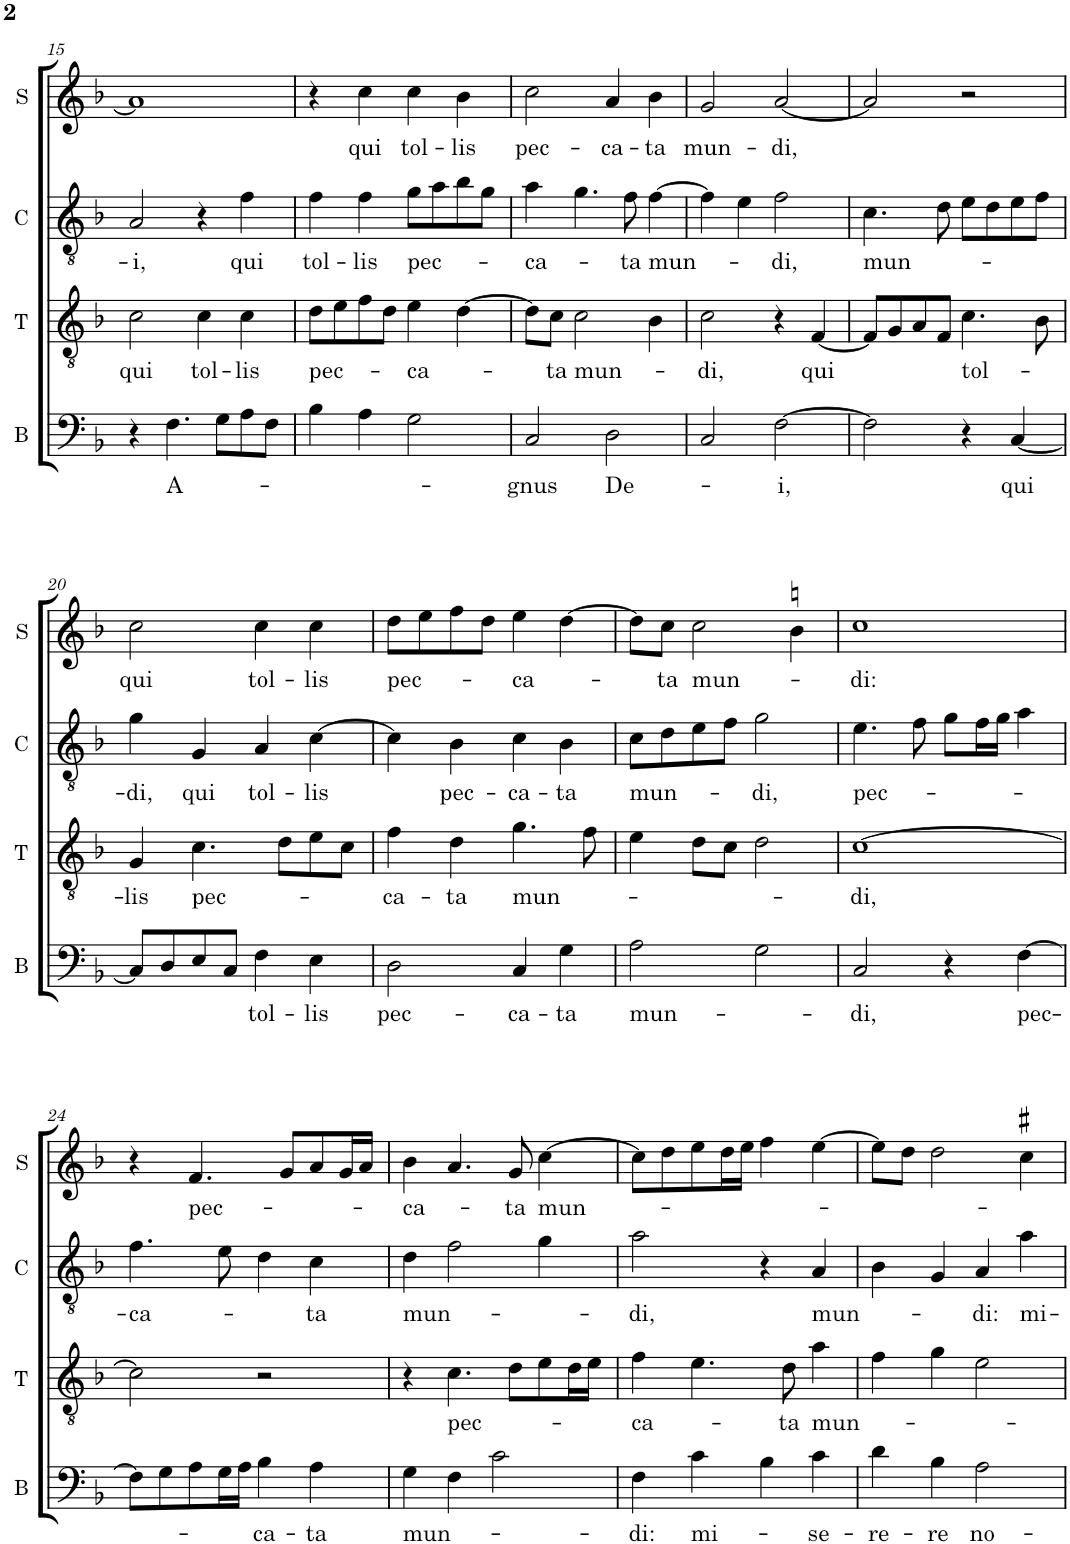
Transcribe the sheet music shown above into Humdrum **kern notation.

**kern	**text	**kern	**text	**kern	**text	**kern	**text
*part4	*part4	*part3	*part3	*part2	*part2	*part1	*part1
*staff4	*staff4	*staff3	*staff3	*staff2	*staff2	*staff1	*staff1
*I"B	*	*I"T	*	*I"C	*	*I"S	*
*I'B	*	*I'T	*	*I'C	*	*I'S	*
!!LO:PB:g=z
*clefF4	*	*clefGv2	*	*clefGv2	*	*clefG2	*
*k[b-]	*	*k[b-]	*	*k[b-]	*	*k[b-]	*
*M2/2	*	*M2/2	*	*M2/2	*	*M2/2	*
*met(c|)	*	*met(c|)	*	*met(c|)	*	*met(c|)	*
=15	=15	=15	=15	=15	=15	=15	=15
!	!	!	!LO:LY:b	!	!LO:LY:b	!	!
4r	.	2c\	qui	2A/	-i,	1a]	.
!	!LO:LY:b	!	!	!	!	!	!
4.F\	A-	.	.	.	.	.	.
!	!	!	!LO:LY:b	!	!	!	!
.	.	4c\	tol-	4r	.	.	.
8G\L	.	.	.	.	.	.	.
!	!	!	!LO:LY:b	!	!LO:LY:b	!	!
8A\	.	4c\	-lis	4f\	qui	.	.
8F\J	.	.	.	.	.	.	.
=16	=16	=16	=16	=16	=16	=16	=16
!	!	!	!LO:LY:b	!	!LO:LY:b	!	!
4B-\	.	8d\L	pec-	4f\	tol-	4r	.
.	.	8e\	.	.	.	.	.
!	!	!	!	!	!LO:LY:b	!	!LO:LY:b
4A\	.	8f\	.	4f\	-lis	4cc\	qui
.	.	8d\J	.	.	.	.	.
!	!	!	!LO:LY:b	!	!LO:LY:b	!	!LO:LY:b
2G\	.	4e\	-ca-	8g\L	pec-	4cc\	tol-
.	.	.	.	8a\	.	.	.
!	!	!	!	!	!	!	!LO:LY:b
.	.	[4d\	.	8b-\	.	4b-\	-lis
.	.	.	.	8g\J	.	.	.
=17	=17	=17	=17	=17	=17	=17	=17
!	!LO:LY:b	!	!	!	!LO:LY:b	!	!LO:LY:b
2C/	-gnus	8d\L]	.	4a\	ca-	2cc\	pec-
!	!	!	!LO:LY:b	!	!	!	!
.	.	8c\J	-ta	.	.	.	.
!	!	!	!LO:LY:b	!	!	!	!
.	.	2c\	mun-	4.g\	.	.	.
!	!LO:LY:b	!	!	!	!	!	!LO:LY:b
2D\	De-	.	.	.	.	4a/	-ca-
!	!	!	!	!	!LO:LY:b	!	!
.	.	.	.	8f\	-ta	.	.
!	!	!	!	!	!LO:LY:b	!	!LO:LY:b
.	.	4B-\	.	[4f\	-mun-	4b-\	-ta
=18	=18	=18	=18	=18	=18	=18	=18
!	!	!	!LO:LY:b	!	!	!	!LO:LY:b
2C/	.	2c\	-di,	4f\]	.	2g/	mun-
.	.	.	.	4e\	.	.	.
!	!LO:LY:b	!	!	!	!LO:LY:b	!	!LO:LY:b
[2F\	-i,	4r	.	2f\	-di,	[2a/	-di,
!	!	!	!LO:LY:b	!	!	!	!
.	.	[4F/	qui	.	.	.	.
=19	=19	=19	=19	=19	=19	=19	=19
!	!	!	!	!	!LO:LY:b	!	!
2F\]	.	8F/L]	.	4.c\	mun-	2a/]	.
.	.	8G/	.	.	.	.	.
.	.	8A/	.	.	.	.	.
.	.	8F/J	.	8d\	.	.	.
!	!	!	!LO:LY:b	!	!	!	!
4r	.	4.c\	tol-	8e\L	.	2r	.
.	.	.	.	8d\	.	.	.
!	!LO:LY:b	!	!	!	!	!	!
[4C/	qui	.	.	8e\	.	.	.
.	.	8B-\	.	8f\J	.	.	.
!!LO:LB:g=z
=20	=20	=20	=20	=20	=20	=20	=20
!	!	!	!LO:LY:b	!	!LO:LY:b	!	!LO:LY:b
8C/L]	.	4G/	-lis	4g\	-di,	2cc\	qui
8D/	.	.	.	.	.	.	.
!	!	!	!LO:LY:b	!	!LO:LY:b	!	!
8E/	.	4.c\	pec-	4G/	qui	.	.
8C/J	.	.	.	.	.	.	.
!	!LO:LY:b	!	!	!	!LO:LY:b	!	!LO:LY:b
4F\	tol-	.	.	4A/	tol-	4cc\	tol-
.	.	8d\L	.	.	.	.	.
!	!LO:LY:b	!	!	!	!LO:LY:b	!	!LO:LY:b
4E\	-lis	8e\	.	[4c\	-lis	4cc\	-lis
.	.	8c\J	.	.	.	.	.
=21	=21	=21	=21	=21	=21	=21	=21
!	!LO:LY:b	!	!LO:LY:b	!	!	!	!LO:LY:b
2D\	pec-	4f\	-ca-	4c\]	.	8dd\L	pec-
.	.	.	.	.	.	8ee\	.
!	!	!	!LO:LY:b	!	!LO:LY:b	!	!
.	.	4d\	-ta	4B-\	pec-	8ff\	.
.	.	.	.	.	.	8dd\J	.
!	!LO:LY:b	!	!LO:LY:b	!	!LO:LY:b	!	!LO:LY:b
4C/	-ca-	4.g\	mun-	4c\	-ca-	4ee\	ca-
!	!LO:LY:b	!	!	!	!LO:LY:b	!	!
4G\	-ta	.	.	4B-\	-ta	[4dd\	.
.	.	8f\	.	.	.	.	.
=22	=22	=22	=22	=22	=22	=22	=22
!	!LO:LY:b	!	!	!	!LO:LY:b	!	!
2A\	mun-	4e\	.	8c\L	mun-	8dd\L]	.
!	!	!	!	!	!	!	!LO:LY:b
.	.	.	.	8d\	.	8cc\J	-ta
!	!	!	!	!	!	!	!LO:LY:b
.	.	8d\L	.	8e\	.	2cc\	mun-
.	.	8c\J	.	8f\J	.	.	.
!	!	!	!	!	!LO:LY:b	!	!
2G\	.	2d\	.	2g\	-di,	.	.
.	.	.	.	.	.	4bn\	.
=23	=23	=23	=23	=23	=23	=23	=23
!	!LO:LY:b	!	!LO:LY:b	!	!LO:LY:b	!	!LO:LY:b
2C/	-di,	[1c	-di,	4.e\	pec-	1cc	-di:
.	.	.	.	8f\	.	.	.
4r	.	.	.	8g\L	.	.	.
.	.	.	.	16f\L	.	.	.
.	.	.	.	16g\JJ	.	.	.
!	!LO:LY:b	!	!	!	!	!	!
[4F\	pec-	.	.	4a\	.	.	.
!!LO:LB:g=z
=24	=24	=24	=24	=24	=24	=24	=24
!	!	!	!	!	!LO:LY:b	!	!
8F\L]	.	2c\]	.	4.f\	-ca-	4r	.
8G\	.	.	.	.	.	.	.
!	!	!	!	!	!	!	!LO:LY:b
8A\	.	.	.	.	.	4.f/	pec-
16G\L	.	.	.	8e\	.	.	.
16A\JJ	.	.	.	.	.	.	.
!	!LO:LY:b	!	!	!	!	!	!
4B-\	-ca-	2r	.	4d\	.	.	.
.	.	.	.	.	.	8g/L	.
!	!LO:LY:b	!	!	!	!LO:LY:b	!	!
4A\	-ta	.	.	4c\	-ta	8a/	.
.	.	.	.	.	.	16g/L	.
.	.	.	.	.	.	16a/JJ	.
=25	=25	=25	=25	=25	=25	=25	=25
!	!LO:LY:b	!	!	!	!LO:LY:b	!	!LO:LY:b
4G\	mun-	4r	.	4d\	mun-	4b-\	-ca-
!	!	!	!LO:LY:b	!	!	!	!
4F\	.	4.c\	pec-	2f\	.	4.a/	.
2c\	.	.	.	.	.	.	.
!	!	!	!	!	!	!	!LO:LY:b
.	.	8d\L	.	.	.	8g/	-ta
!	!	!	!	!	!	!	!LO:LY:b
.	.	8e\	.	4g\	.	[4cc\	mun-
.	.	16d\L	.	.	.	.	.
.	.	16e\JJ	.	.	.	.	.
=26	=26	=26	=26	=26	=26	=26	=26
!	!LO:LY:b	!	!LO:LY:b	!	!LO:LY:b	!	!
4F\	-di:	4f\	-ca-	2a\	-di,	8cc\L]	.
.	.	.	.	.	.	8dd\	.
!	!LO:LY:b	!	!	!	!	!	!
4c\	mi-	4.e\	.	.	.	8ee\	.
.	.	.	.	.	.	16dd\L	.
.	.	.	.	.	.	16ee\JJ	.
4B-\	.	.	.	4r	.	4ff\	.
!	!	!	!LO:LY:b	!	!	!	!
.	.	8d\	-ta	.	.	.	.
!	!LO:LY:b	!	!LO:LY:b	!	!LO:LY:b	!	!
4c\	-se-	4a\	mun-	4A/	mun-	[4ee\	.
=27	=27	=27	=27	=27	=27	=27	=27
!	!LO:LY:b	!	!	!	!	!	!
4d\	-re-	4f\	.	4B-\	.	8ee\L]	.
.	.	.	.	.	.	8dd\J	.
!	!LO:LY:b	!	!	!	!	!	!
4B-\	-re	4g\	.	4G/	.	2dd\	.
!	!LO:LY:b	!	!	!	!LO:LY:b	!	!
2A\	no-	2e\	.	4A/	-di:	.	.
!	!	!	!	!	!LO:LY:b	!	!
.	.	.	.	4a\	mi-	4cc#X\	.
=	=	=	=	=	=	=	=
*-	*-	*-	*-	*-	*-	*-	*-
